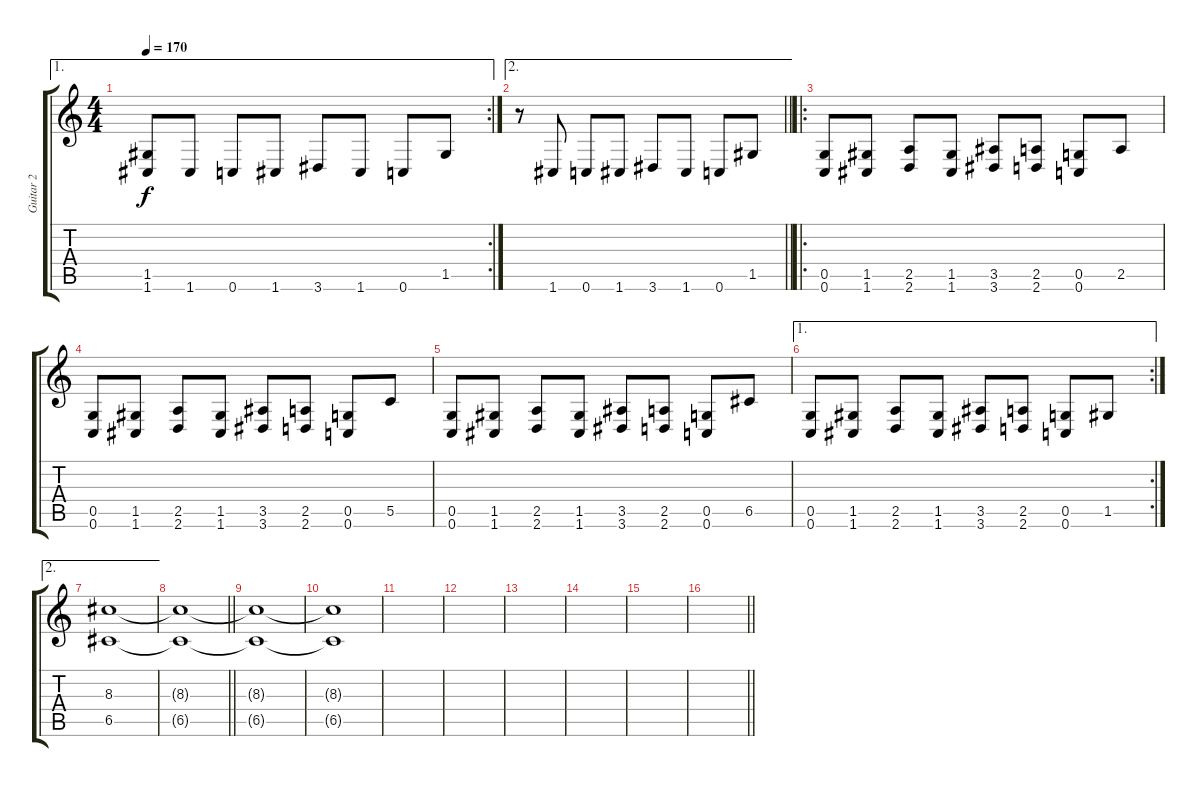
\track ("Guitar 2" "Guitar 2") {instrument distortionguitar}
\staff {score tabs}
\tuning (D4 A3 F3 C3 G2 C2) {hide}
\ae 1
\rc 2
\ts (4 4)
\tempo 170
\clef g2
\ks c
(1.5{t} 1.6{t}).8{dy f} 1.6.8 0.6.8 1.6.8 3.6.8 1.6.8 0.6.8 1.5.8 |
\ae 2
\barLineRight lightlight
r.8 1.6.8 0.6.8 1.6.8 3.6.8 1.6.8 0.6.8 1.5.8 |
\ro
\section ("" "")
(0.5 0.6).8 (1.5 1.6).8 (2.5 2.6).8 (1.5 1.6).8 (3.5 3.6).8 (2.5 2.6).8 (0.5 0.6).8 2.5.8 |
(0.5 0.6).8 (1.5 1.6).8 (2.5 2.6).8 (1.5 1.6).8 (3.5 3.6).8 (2.5 2.6).8 (0.5 0.6).8 5.5.8 |
(0.5 0.6).8 (1.5 1.6).8 (2.5 2.6).8 (1.5 1.6).8 (3.5 3.6).8 (2.5 2.6).8 (0.5 0.6).8 6.5.8 |
\ae 1
\rc 2
(0.5 0.6).8 (1.5 1.6).8 (2.5 2.6).8 (1.5 1.6).8 (3.5 3.6).8 (2.5 2.6).8 (0.5 0.6).8 1.5.8 |
\ae 2
(8.3 6.5).1 |
\barLineRight lightlight
(8.3{t} 6.5{t}).1 |
\section ("" "")
(8.3{t} 6.5{t}).1{volume 11} |
(8.3{t} 6.5{t}).1{volume 9} |
|
|
|
|
|
\barLineRight lightlight
